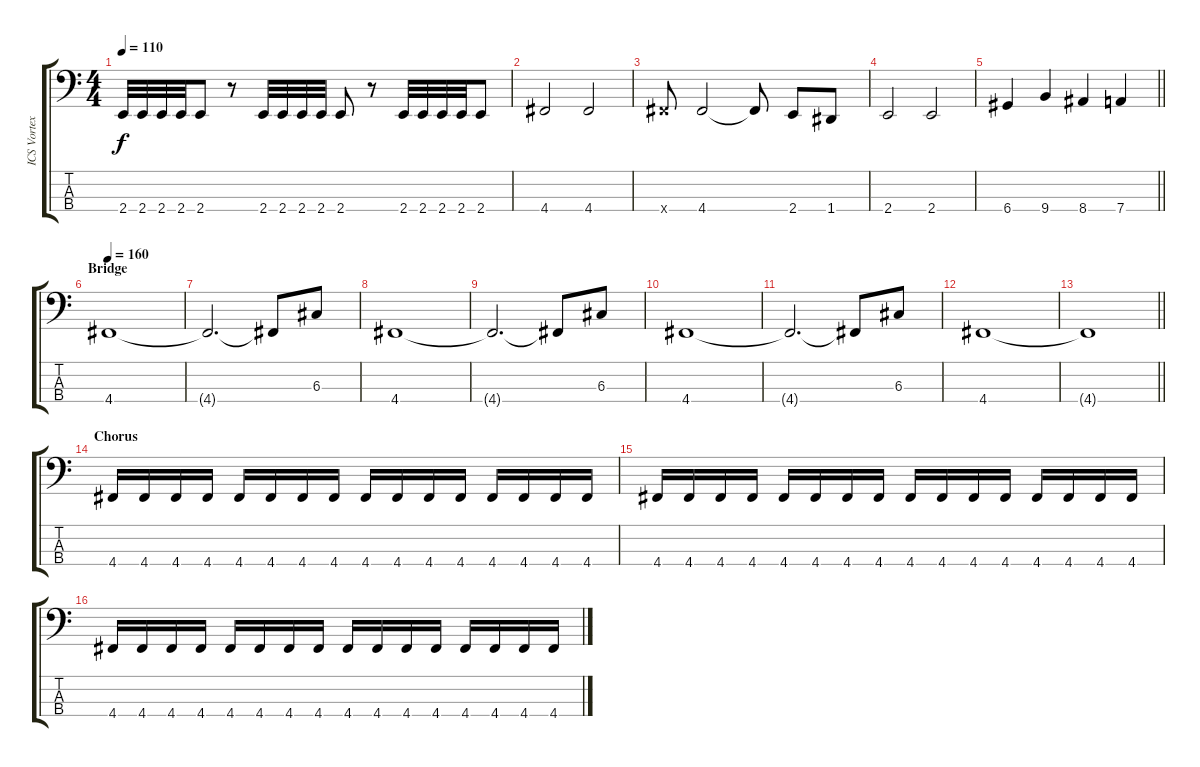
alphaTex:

\track ("ICS Vortex - Bass" "ICS Vortex") {instrument electricbassfinger}
\staff {score tabs}
\tuning (F2 C2 G1 D1) {hide}
\ts (4 4)
\tempo 110
\clef f4
\ks c
2.4.32{dy f} 2.4.32 2.4.32 2.4.32 2.4.8 r.8 2.4.32 2.4.32 2.4.32 2.4.32 2.4.8 r.8 2.4.32 2.4.32 2.4.32 2.4.32 2.4.8 |
4.4.2 4.4.2 |
4.4{x}.8 4.4.2 4.4{t}.8 2.4.8 1.4.8 |
2.4.2 2.4.2 |
\barLineRight lightlight
6.4.4 9.4.4 8.4.4 7.4.4 |
\section ("" "Bridge")
\tempo 160
4.4.1 |
4.4{t}.2{d} 4.4{t}.8 6.3.8 |
4.4.1 |
4.4{t}.2{d} 4.4{t}.8 6.3.8 |
4.4.1 |
4.4{t}.2{d} 4.4{t}.8 6.3.8 |
4.4.1 |
\barLineRight lightlight
4.4{t}.1 |
\section ("" "Chorus")
4.4.16 4.4.16 4.4.16 4.4.16 4.4.16 4.4.16 4.4.16 4.4.16 4.4.16 4.4.16 4.4.16 4.4.16 4.4.16 4.4.16 4.4.16 4.4.16 |
4.4.16 4.4.16 4.4.16 4.4.16 4.4.16 4.4.16 4.4.16 4.4.16 4.4.16 4.4.16 4.4.16 4.4.16 4.4.16 4.4.16 4.4.16 4.4.16 |
4.4.16 4.4.16 4.4.16 4.4.16 4.4.16 4.4.16 4.4.16 4.4.16 4.4.16 4.4.16 4.4.16 4.4.16 4.4.16 4.4.16 4.4.16 4.4.16
